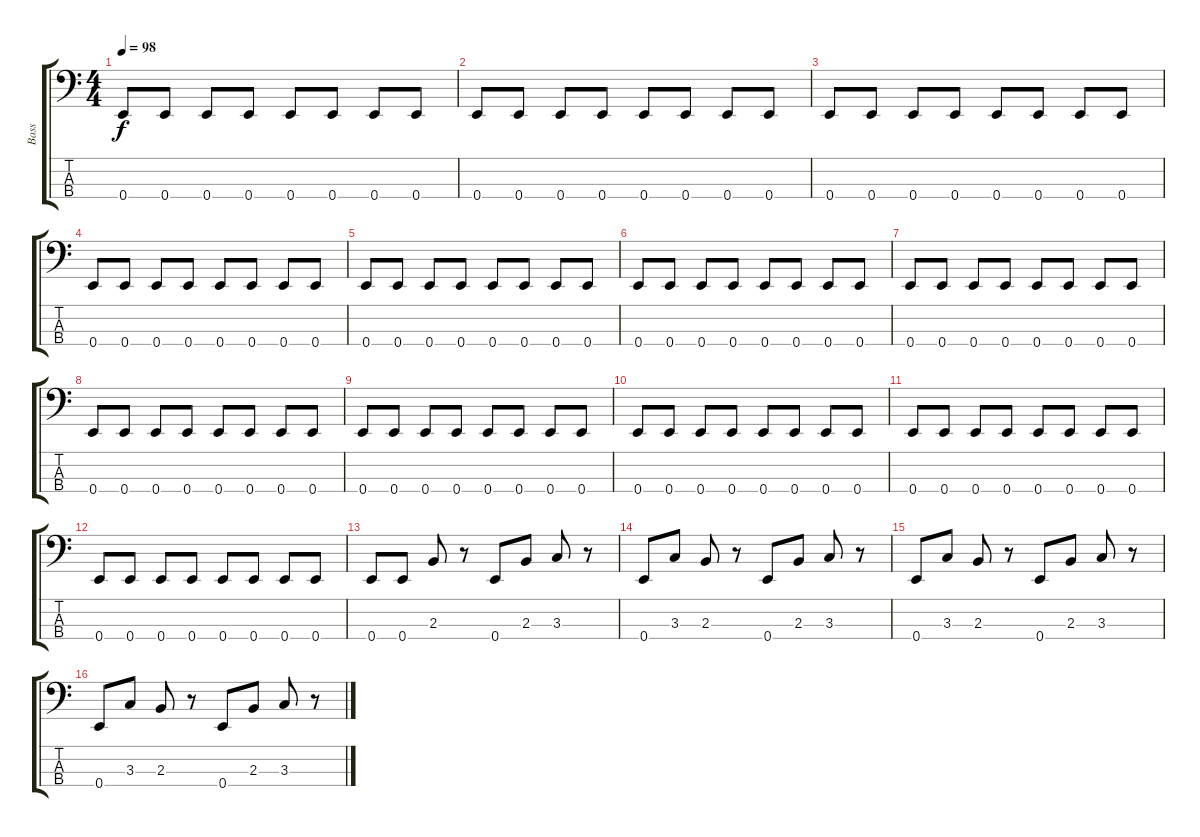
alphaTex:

\track ("Bass" "Bass") {instrument electricbasspick}
\staff {score tabs}
\tuning (G2 D2 A1 E1) {hide}
\ts (4 4)
\tempo 98
\clef f4
\ks c
0.4.8{dy f} 0.4.8 0.4.8 0.4.8 0.4.8 0.4.8 0.4.8 0.4.8 |
0.4.8 0.4.8 0.4.8 0.4.8 0.4.8 0.4.8 0.4.8 0.4.8 |
0.4.8 0.4.8 0.4.8 0.4.8 0.4.8 0.4.8 0.4.8 0.4.8 |
0.4.8 0.4.8 0.4.8 0.4.8 0.4.8 0.4.8 0.4.8 0.4.8 |
0.4.8 0.4.8 0.4.8 0.4.8 0.4.8 0.4.8 0.4.8 0.4.8 |
0.4.8 0.4.8 0.4.8 0.4.8 0.4.8 0.4.8 0.4.8 0.4.8 |
0.4.8 0.4.8 0.4.8 0.4.8 0.4.8 0.4.8 0.4.8 0.4.8 |
0.4.8 0.4.8 0.4.8 0.4.8 0.4.8 0.4.8 0.4.8 0.4.8 |
0.4.8 0.4.8 0.4.8 0.4.8 0.4.8 0.4.8 0.4.8 0.4.8 |
0.4.8 0.4.8 0.4.8 0.4.8 0.4.8 0.4.8 0.4.8 0.4.8 |
0.4.8 0.4.8 0.4.8 0.4.8 0.4.8 0.4.8 0.4.8 0.4.8 |
0.4.8 0.4.8 0.4.8 0.4.8 0.4.8 0.4.8 0.4.8 0.4.8 |
0.4.8 0.4.8 2.3.8 r.8 0.4.8 2.3.8 3.3.8 r.8 |
0.4.8 3.3.8 2.3.8 r.8 0.4.8 2.3.8 3.3.8 r.8 |
0.4.8 3.3.8 2.3.8 r.8 0.4.8 2.3.8 3.3.8 r.8 |
0.4.8 3.3.8 2.3.8 r.8 0.4.8 2.3.8 3.3.8 r.8
